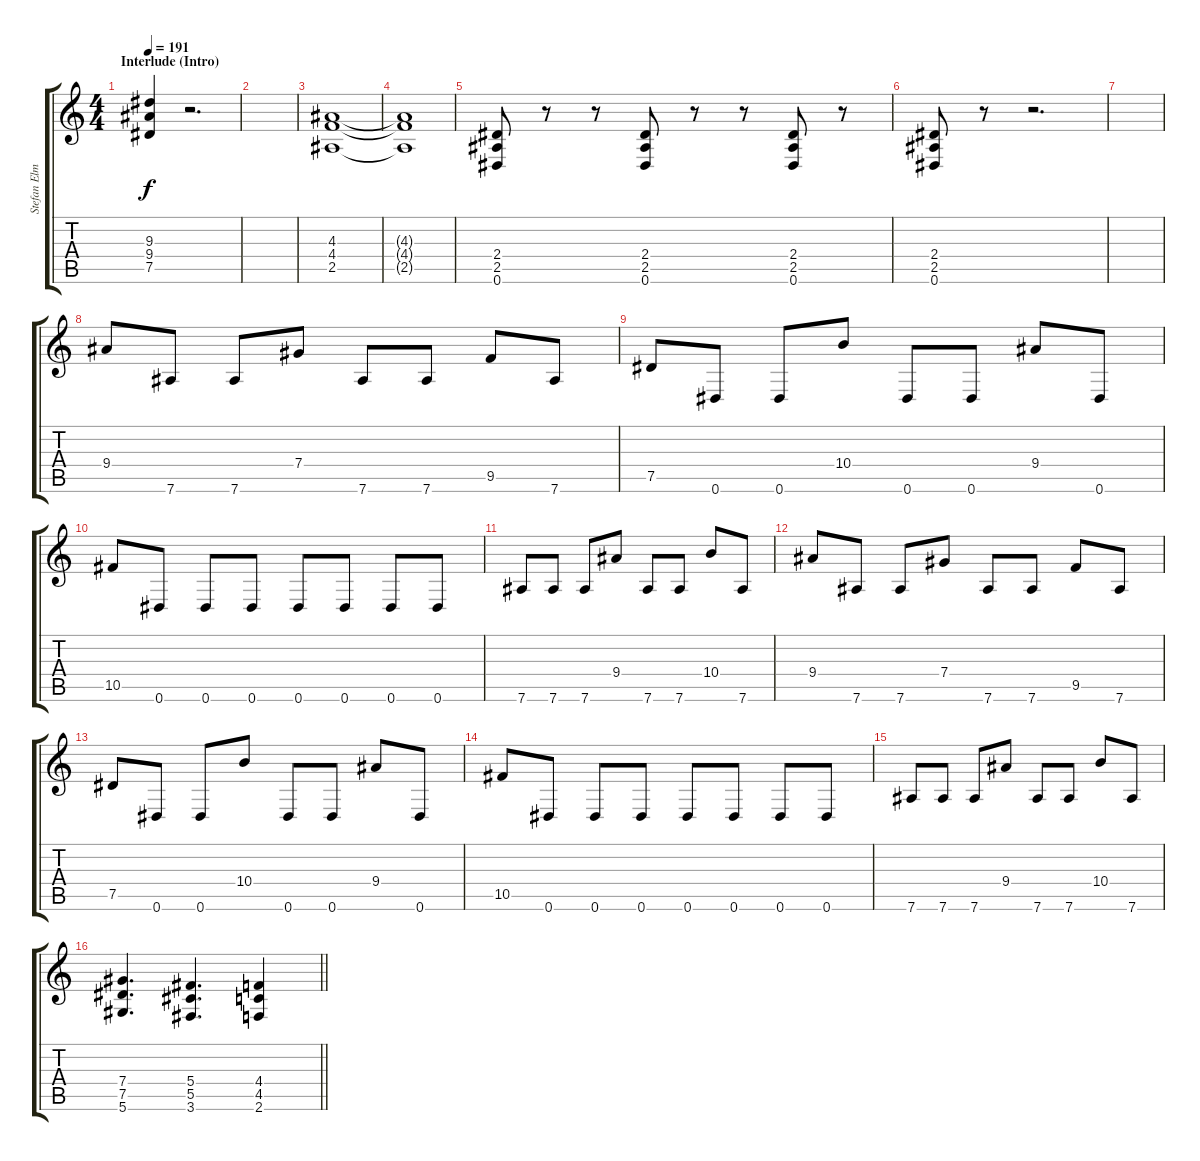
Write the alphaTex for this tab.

\track ("Stefan Elmgren" "Stefan Elm") {instrument distortionguitar}
\staff {score tabs}
\tuning (Eb4 Bb3 Gb3 Db3 Ab2 Eb2) {hide}
\ts (4 4)
\section ("" "Interlude (Intro)")
\tempo 191
\clef g2
\ks c
(9.3 9.4 7.5).4{dy f} r.2{d} |
|
(4.3 4.4 2.5).1 |
(4.3{t} 4.4{t} 2.5{t}).1 |
(2.4 2.5 0.6).8 r.8 r.8 (2.4 2.5 0.6).8 r.8 r.8 (2.4 2.5 0.6).8 r.8 |
(2.4 2.5 0.6).8 r.8 r.2{d} |
|
9.4.8 7.6.8 7.6.8 7.4.8 7.6.8 7.6.8 9.5.8 7.6.8 |
7.5.8 0.6.8 0.6.8 10.4.8 0.6.8 0.6.8 9.4.8 0.6.8 |
10.5.8 0.6.8 0.6.8 0.6.8 0.6.8 0.6.8 0.6.8 0.6.8 |
7.6.8 7.6.8 7.6.8 9.4.8 7.6.8 7.6.8 10.4.8 7.6.8 |
9.4.8 7.6.8 7.6.8 7.4.8 7.6.8 7.6.8 9.5.8 7.6.8 |
7.5.8 0.6.8 0.6.8 10.4.8 0.6.8 0.6.8 9.4.8 0.6.8 |
10.5.8 0.6.8 0.6.8 0.6.8 0.6.8 0.6.8 0.6.8 0.6.8 |
7.6.8 7.6.8 7.6.8 9.4.8 7.6.8 7.6.8 10.4.8 7.6.8 |
\barLineRight lightlight
(7.4 7.5 5.6).4{d} (5.4 5.5 3.6).4{d} (4.4 4.5 2.6).4
